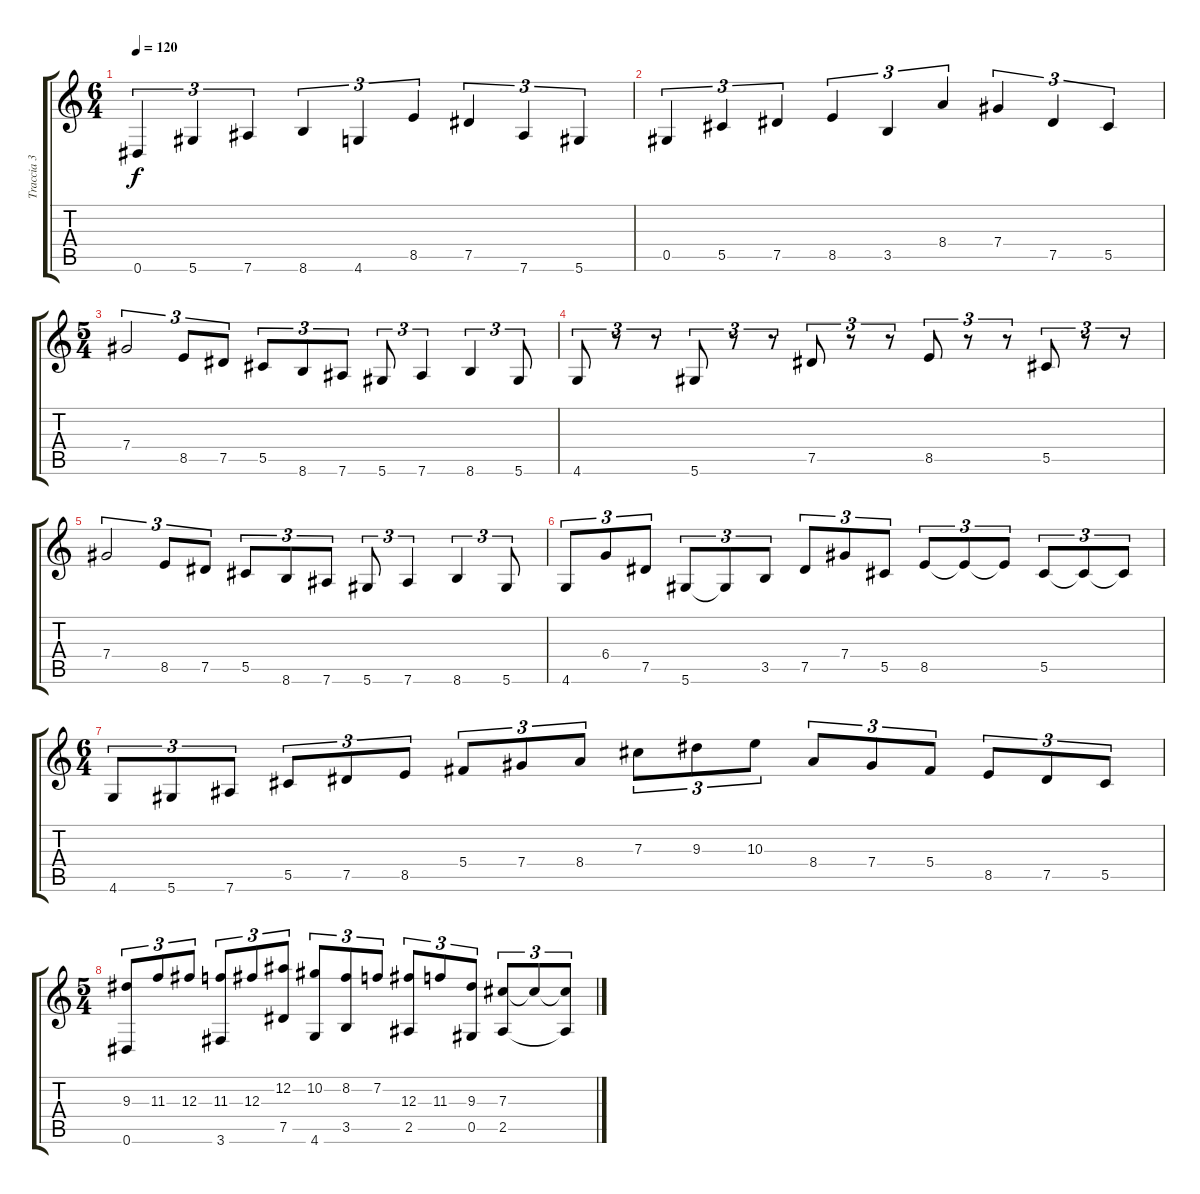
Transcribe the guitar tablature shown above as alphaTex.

\track ("Traccia 3" "Traccia 3") {instrument acousticguitarnylon}
\staff {score tabs}
\tuning (Eb4 Bb3 Gb3 Db3 Ab2 Eb2) {hide}
\ts (6 4)
\tempo 120
\clef g2
\ks c
0.6.4{tu (3 2) dy f instrument acousticguitarnylon} 5.6.4{tu (3 2)} 7.6.4{tu (3 2)} 8.6.4{tu (3 2)} 4.6.4{tu (3 2)} 8.5.4{tu (3 2)} 7.5.4{tu (3 2)} 7.6.4{tu (3 2)} 5.6.4{tu (3 2)} |
0.5.4{tu (3 2)} 5.5.4{tu (3 2)} 7.5.4{tu (3 2)} 8.5.4{tu (3 2)} 3.5.4{tu (3 2)} 8.4.4{tu (3 2)} 7.4.4{tu (3 2)} 7.5.4{tu (3 2)} 5.5.4{tu (3 2)} |
\ts (5 4)
7.4.2{tu (3 2)} 8.5.8{tu (3 2)} 7.5.8{tu (3 2)} 5.5.8{tu (3 2)} 8.6.8{tu (3 2)} 7.6.8{tu (3 2)} 5.6.8{tu (3 2)} 7.6.4{tu (3 2)} 8.6.4{tu (3 2)} 5.6.8{tu (3 2)} |
4.6.8{tu (3 2)} r.8{tu (3 2)} r.8{tu (3 2)} 5.6.8{tu (3 2)} r.8{tu (3 2)} r.8{tu (3 2)} 7.5.8{tu (3 2)} r.8{tu (3 2)} r.8{tu (3 2)} 8.5.8{tu (3 2)} r.8{tu (3 2)} r.8{tu (3 2)} 5.5.8{tu (3 2)} r.8{tu (3 2)} r.8{tu (3 2)} |
7.4.2{tu (3 2)} 8.5.8{tu (3 2)} 7.5.8{tu (3 2)} 5.5.8{tu (3 2)} 8.6.8{tu (3 2)} 7.6.8{tu (3 2)} 5.6.8{tu (3 2)} 7.6.4{tu (3 2)} 8.6.4{tu (3 2)} 5.6.8{tu (3 2)} |
4.6.8{tu (3 2)} 6.4.8{tu (3 2)} 7.5.8{tu (3 2)} 5.6.8{tu (3 2)} 5.6{t}.8{tu (3 2)} 3.5.8{tu (3 2)} 7.5.8{tu (3 2)} 7.4.8{tu (3 2)} 5.5.8{tu (3 2)} 8.5.8{tu (3 2)} 8.5{t}.8{tu (3 2)} 8.5{t}.8{tu (3 2)} 5.5.8{tu (3 2)} 5.5{t}.8{tu (3 2)} 5.5{t}.8{tu (3 2)} |
\ts (6 4)
4.6.8{tu (3 2)} 5.6.8{tu (3 2)} 7.6.8{tu (3 2)} 5.5.8{tu (3 2)} 7.5.8{tu (3 2)} 8.5.8{tu (3 2)} 5.4.8{tu (3 2)} 7.4.8{tu (3 2)} 8.4.8{tu (3 2)} 7.3.8{tu (3 2)} 9.3.8{tu (3 2)} 10.3.8{tu (3 2)} 8.4.8{tu (3 2)} 7.4.8{tu (3 2)} 5.4.8{tu (3 2)} 8.5.8{tu (3 2)} 7.5.8{tu (3 2)} 5.5.8{tu (3 2)} |
\ts (5 4)
(9.3 0.6).8{tu (3 2)} 11.3.8{tu (3 2)} 12.3.8{tu (3 2)} (11.3 3.6).8{tu (3 2)} 12.3.8{tu (3 2)} (12.2 7.5).8{tu (3 2)} (10.2 4.6).8{tu (3 2)} (8.2 3.5).8{tu (3 2)} 7.2.8{tu (3 2)} (12.3 2.5).8{tu (3 2)} 11.3.8{tu (3 2)} (9.3 0.5).8{tu (3 2)} (7.3 2.5).8{tu (3 2)} 7.3{t}.8{tu (3 2)} (7.3{t} 2.5{t}).8{tu (3 2)}
